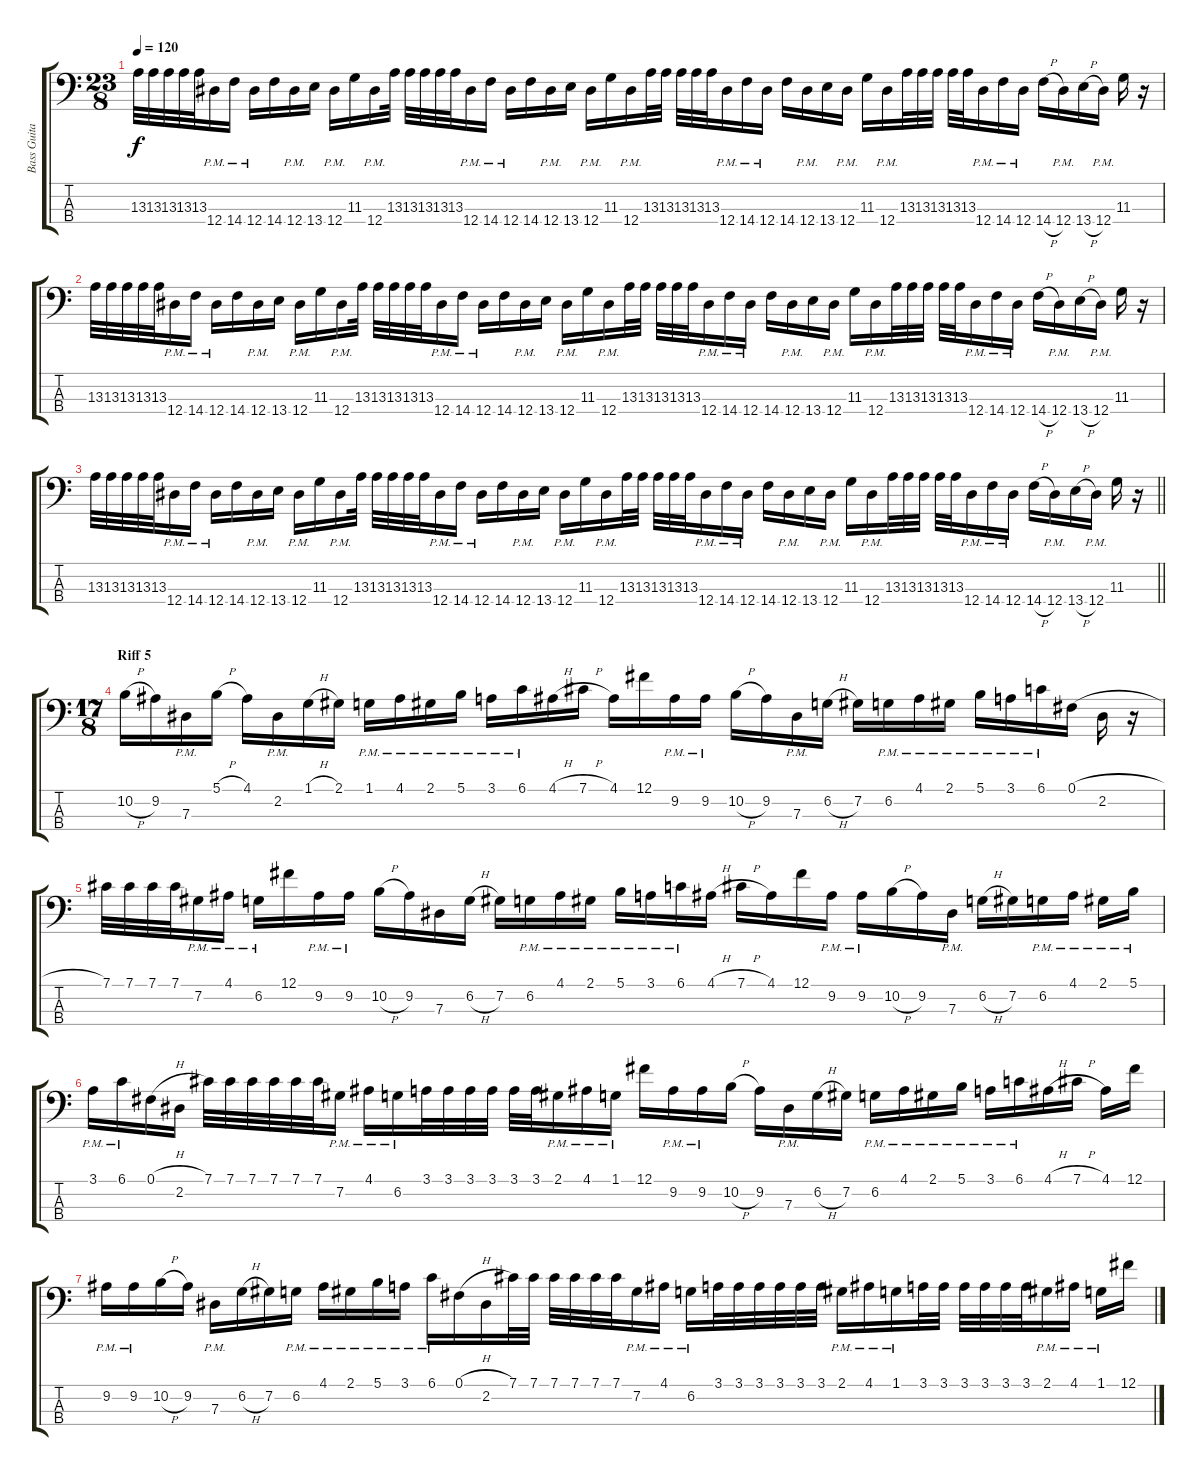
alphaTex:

\track ("Bass Guitar" "Bass Guita") {instrument electricbassfinger}
\staff {score tabs}
\tuning (Gb2 Db2 Ab1 Eb1) {hide}
\ts (23 8)
\tempo 120
\clef f4
\ks c
13.3.32{dy f} 13.3.32 13.3.32 13.3.32 13.3.32 12.4{pm}.16 14.4{pm}.16 12.4{pm}.16 14.4.16 12.4{pm}.16 13.4.16 12.4{pm}.16 11.3.16 12.4{pm}.16 13.3.32 13.3.32 13.3.32 13.3.32 13.3.32 12.4{pm}.16 14.4{pm}.16 12.4{pm}.16 14.4.16 12.4{pm}.16 13.4.16 12.4{pm}.16 11.3.16 12.4{pm}.16 13.3.32 13.3.32 13.3.32 13.3.32 13.3.32 12.4{pm}.16 14.4{pm}.16 12.4{pm}.16 14.4.16 12.4{pm}.16 13.4.16 12.4{pm}.16 11.3.16 12.4{pm}.16 13.3.32 13.3.32 13.3.32 13.3.32 13.3.32 12.4{pm}.16 14.4{pm}.16 12.4{pm}.16 14.4{h}.16 12.4{pm}.16 13.4{h}.16 12.4{pm}.16 11.3.16 r.16 |
13.3.32 13.3.32 13.3.32 13.3.32 13.3.32 12.4{pm}.16 14.4{pm}.16 12.4{pm}.16 14.4.16 12.4{pm}.16 13.4.16 12.4{pm}.16 11.3.16 12.4{pm}.16 13.3.32 13.3.32 13.3.32 13.3.32 13.3.32 12.4{pm}.16 14.4{pm}.16 12.4{pm}.16 14.4.16 12.4{pm}.16 13.4.16 12.4{pm}.16 11.3.16 12.4{pm}.16 13.3.32 13.3.32 13.3.32 13.3.32 13.3.32 12.4{pm}.16 14.4{pm}.16 12.4{pm}.16 14.4.16 12.4{pm}.16 13.4.16 12.4{pm}.16 11.3.16 12.4{pm}.16 13.3.32 13.3.32 13.3.32 13.3.32 13.3.32 12.4{pm}.16 14.4{pm}.16 12.4{pm}.16 14.4{h}.16 12.4{pm}.16 13.4{h}.16 12.4{pm}.16 11.3.16 r.16 |
\barLineRight lightlight
13.3.32 13.3.32 13.3.32 13.3.32 13.3.32 12.4{pm}.16 14.4{pm}.16 12.4{pm}.16 14.4.16 12.4{pm}.16 13.4.16 12.4{pm}.16 11.3.16 12.4{pm}.16 13.3.32 13.3.32 13.3.32 13.3.32 13.3.32 12.4{pm}.16 14.4{pm}.16 12.4{pm}.16 14.4.16 12.4{pm}.16 13.4.16 12.4{pm}.16 11.3.16 12.4{pm}.16 13.3.32 13.3.32 13.3.32 13.3.32 13.3.32 12.4{pm}.16 14.4{pm}.16 12.4{pm}.16 14.4.16 12.4{pm}.16 13.4.16 12.4{pm}.16 11.3.16 12.4{pm}.16 13.3.32 13.3.32 13.3.32 13.3.32 13.3.32 12.4{pm}.16 14.4{pm}.16 12.4{pm}.16 14.4{h}.16 12.4{pm}.16 13.4{h}.16 12.4{pm}.16 11.3.16 r.16 |
\ts (17 8)
\section ("" "Riff 5")
10.2{h}.16 9.2.16 7.3{pm}.16 5.1{h}.16 4.1.16 2.2{pm}.16 1.1{h}.16 2.1.16 1.1{pm}.16 4.1{pm}.16 2.1{pm}.16 5.1{pm}.16 3.1{pm}.16 6.1{pm}.16 4.1{h}.16 7.1{h}.16 4.1.16 12.1.16 9.2{pm}.16 9.2{pm}.16 10.2{h}.16 9.2.16 7.3{pm}.16 6.2{h}.16 7.2.16 6.2{pm}.16 4.1{pm}.16 2.1{pm}.16 5.1{pm}.16 3.1{pm}.16 6.1{pm}.16 0.1{h}.16 2.2.16 r.16 |
7.1.32 7.1.32 7.1.32 7.1.32 7.2{pm}.16 4.1{pm}.16 6.2{pm}.16 12.1.16 9.2{pm}.16 9.2{pm}.16 10.2{h}.16 9.2.16 7.3.16 6.2{h}.16 7.2.16 6.2{pm}.16 4.1{pm}.16 2.1{pm}.16 5.1{pm}.16 3.1{pm}.16 6.1{pm}.16 4.1{h}.16 7.1{h}.16 4.1.16 12.1.16 9.2{pm}.16 9.2{pm}.16 10.2{h}.16 9.2.16 7.3{pm}.16 6.2{h}.16 7.2.16 6.2{pm}.16 4.1{pm}.16 2.1{pm}.16 5.1{pm}.16 |
3.1{pm}.16 6.1{pm}.16 0.1{h}.16 2.2.16 7.1.32 7.1.32 7.1.32 7.1.32 7.1.32 7.1.32 7.2{pm}.16 4.1{pm}.16 6.2{pm}.16 3.1.32 3.1.32 3.1.32 3.1.32 3.1.32 3.1.32 2.1{pm}.16 4.1{pm}.16 1.1{pm}.16 12.1.16 9.2{pm}.16 9.2{pm}.16 10.2{h}.16 9.2.16 7.3{pm}.16 6.2{h}.16 7.2.16 6.2{pm}.16 4.1{pm}.16 2.1{pm}.16 5.1{pm}.16 3.1{pm}.16 6.1{pm}.16 4.1{h}.16 7.1{h}.16 4.1.16 12.1.16 |
9.2{pm}.16 9.2{pm}.16 10.2{h}.16 9.2.16 7.3{pm}.16 6.2{h}.16 7.2.16 6.2{pm}.16 4.1{pm}.16 2.1{pm}.16 5.1{pm}.16 3.1{pm}.16 6.1{pm}.16 0.1{h}.16 2.2.16 7.1.32 7.1.32 7.1.32 7.1.32 7.1.32 7.1.32 7.2{pm}.16 4.1{pm}.16 6.2{pm}.16 3.1.32 3.1.32 3.1.32 3.1.32 3.1.32 3.1.32 2.1{pm}.16 4.1{pm}.16 1.1{pm}.16 3.1.32 3.1.32 3.1.32 3.1.32 3.1.32 3.1.32 2.1{pm}.16 4.1{pm}.16 1.1{pm}.16 12.1.16
